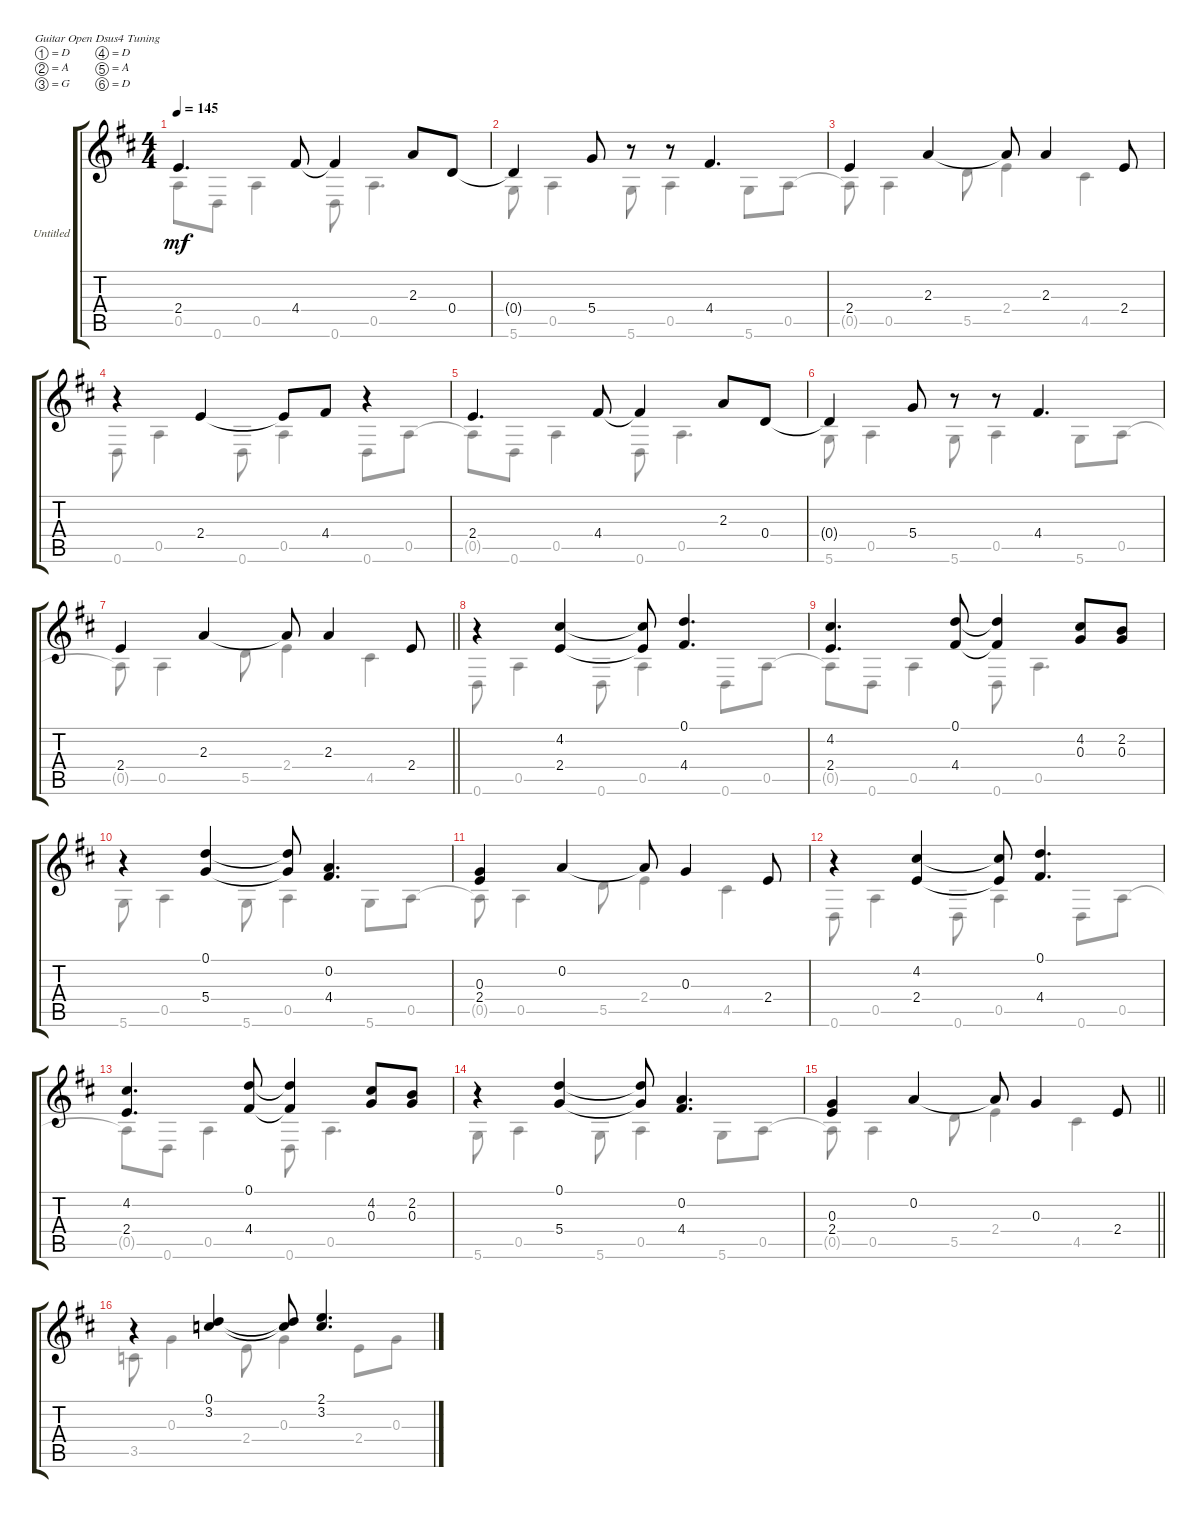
\bracketExtendMode groupsimilarinstruments
\firstSystemTrackNameOrientation horizontal
\otherSystemsTrackNameOrientation horizontal
\track ("Untitled" "Untitled") {instrument acousticguitarsteel}
\staff {score tabs}
\tuning (D4 A3 G3 D3 A2 D2)
\voice
\ts (4 4)
\tempo 145
\clef g2
\ks d
2.4.4{d dy mf} 4.4.8 4.4{t}.4 2.3.8 0.4.8 |
0.4{t}.4 5.4.8 r.8 r.8 4.4.4{d} |
2.4.4 2.3.4 2.3{t}.8 2.3.4 2.4.8 |
r.4 2.4.4 2.4{t}.8 4.4.8 r.4 |
2.4.4{d} 4.4.8 4.4{t}.4 2.3.8 0.4.8 |
0.4{t}.4 5.4.8 r.8 r.8 4.4.4{d} |
\barLineRight lightlight
2.4.4 2.3.4 2.3{t}.8 2.3.4 2.4.8 |
r.4 (4.2 2.4).4 (4.2{t} 2.4{t}).8 (0.1 4.4).4{d} |
(4.2 2.4).4{d} (0.1 4.4).8 (0.1{t} 4.4{t}).4 (4.2 0.3).8 (2.2 0.3).8 |
r.4 (0.1 5.4).4 (0.1{t} 5.4{t}).8 (0.2 4.4).4{d} |
(0.3 2.4).4 0.2.4 0.2{t}.8 0.3.4 2.4.8 |
r.4 (4.2 2.4).4 (4.2{t} 2.4{t}).8 (0.1 4.4).4{d} |
(4.2 2.4).4{d} (0.1 4.4).8 (0.1{t} 4.4{t}).4 (4.2 0.3).8 (2.2 0.3).8 |
r.4 (0.1 5.4).4 (0.1{t} 5.4{t}).8 (0.2 4.4).4{d} |
\barLineRight lightlight
(0.3 2.4).4 0.2.4 0.2{t}.8 0.3.4 2.4.8 |
r.4 (0.1 3.2).4 (0.1{t} 3.2{t}).8 (2.1 3.2).4{d}
\voice
\clef g2
\ottava regular
\simile none
\ks d
0.5{t}.8{dy mf} 0.6.8 0.5.4 0.6.8 0.5.4{d} |
5.6.8 0.5.4 5.6.8 0.5.4 5.6.8 0.5.8 |
0.5{t}.8 0.5.4 5.5.8 2.4.4 4.5.4 |
0.6.8 0.5.4 0.6.8 0.5.4 0.6.8 0.5.8 |
0.5{t}.8 0.6.8 0.5.4 0.6.8 0.5.4{d} |
5.6.8 0.5.4 5.6.8 0.5.4 5.6.8 0.5.8 |
\barLineRight lightlight
0.5{t}.8 0.5.4 5.5.8 2.4.4 4.5.4 |
0.6.8 0.5.4 0.6.8 0.5.4 0.6.8 0.5.8 |
0.5{t}.8 0.6.8 0.5.4 0.6.8 0.5.4{d} |
5.6.8 0.5.4 5.6.8 0.5.4 5.6.8 0.5.8 |
0.5{t}.8 0.5.4 5.5.8 2.4.4 4.5.4 |
0.6.8 0.5.4 0.6.8 0.5.4 0.6.8 0.5.8 |
0.5{t}.8 0.6.8 0.5.4 0.6.8 0.5.4{d} |
5.6.8 0.5.4 5.6.8 0.5.4 5.6.8 0.5.8 |
\barLineRight lightlight
0.5{t}.8 0.5.4 5.5.8 2.4.4 4.5.4 |
3.5.8 0.3.4 2.4.8 0.3.4 2.4.8 0.3.8
